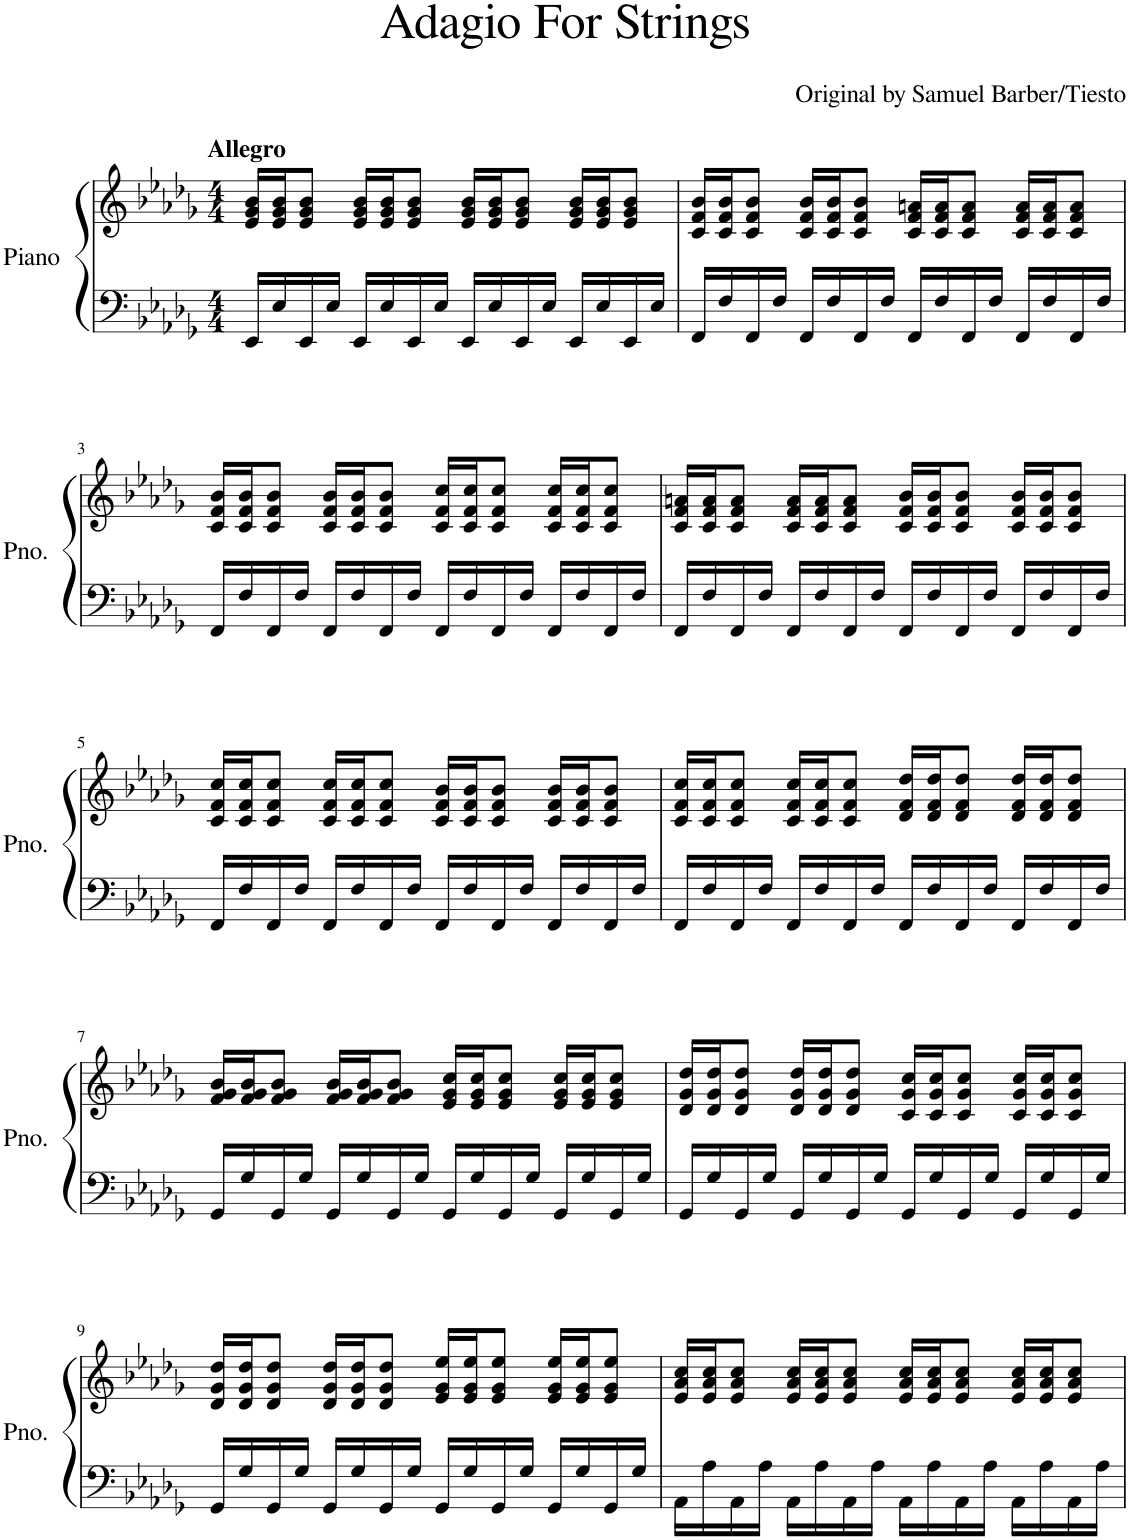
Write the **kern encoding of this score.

**kern	**kern
*part1	*part1
*staff2	*staff1
*I"Piano	*
*I'Pno.	*
*clefF4	*clefG2
*k[b-e-a-d-g-]	*k[b-e-a-d-g-]
*M4/4	*M4/4
=1	=1
!	!LO:TX:a:B:t=Allegro
16EE-/LL	16e-/ 16g-/ 16b-/LL
16E-/	16e-/ 16g-/ 16b-/J
16EE-/	8e-/ 8g-/ 8b-/J
16E-/JJ	.
16EE-/LL	16e-/ 16g-/ 16b-/LL
16E-/	16e-/ 16g-/ 16b-/J
16EE-/	8e-/ 8g-/ 8b-/J
16E-/JJ	.
16EE-/LL	16e-/ 16g-/ 16b-/LL
16E-/	16e-/ 16g-/ 16b-/J
16EE-/	8e-/ 8g-/ 8b-/J
16E-/JJ	.
16EE-/LL	16e-/ 16g-/ 16b-/LL
16E-/	16e-/ 16g-/ 16b-/J
16EE-/	8e-/ 8g-/ 8b-/J
16E-/JJ	.
=2	=2
16FF/LL	16c/ 16f/ 16b-/LL
16F/	16c/ 16f/ 16b-/J
16FF/	8c/ 8f/ 8b-/J
16F/JJ	.
16FF/LL	16c/ 16f/ 16b-/LL
16F/	16c/ 16f/ 16b-/J
16FF/	8c/ 8f/ 8b-/J
16F/JJ	.
16FF/LL	16c/ 16f/ 16an/LL
16F/	16c/ 16f/ 16a/J
16FF/	8c/ 8f/ 8a/J
16F/JJ	.
16FF/LL	16c/ 16f/ 16a/LL
16F/	16c/ 16f/ 16a/J
16FF/	8c/ 8f/ 8a/J
16F/JJ	.
!!LO:LB:g=z
=3	=3
16FF/LL	16c/ 16f/ 16b-/LL
16F/	16c/ 16f/ 16b-/J
16FF/	8c/ 8f/ 8b-/J
16F/JJ	.
16FF/LL	16c/ 16f/ 16b-/LL
16F/	16c/ 16f/ 16b-/J
16FF/	8c/ 8f/ 8b-/J
16F/JJ	.
16FF/LL	16c/ 16f/ 16cc/LL
16F/	16c/ 16f/ 16cc/J
16FF/	8c/ 8f/ 8cc/J
16F/JJ	.
16FF/LL	16c/ 16f/ 16cc/LL
16F/	16c/ 16f/ 16cc/J
16FF/	8c/ 8f/ 8cc/J
16F/JJ	.
=4	=4
16FF/LL	16c/ 16f/ 16an/LL
16F/	16c/ 16f/ 16a/J
16FF/	8c/ 8f/ 8a/J
16F/JJ	.
16FF/LL	16c/ 16f/ 16a/LL
16F/	16c/ 16f/ 16a/J
16FF/	8c/ 8f/ 8a/J
16F/JJ	.
16FF/LL	16c/ 16f/ 16b-/LL
16F/	16c/ 16f/ 16b-/J
16FF/	8c/ 8f/ 8b-/J
16F/JJ	.
16FF/LL	16c/ 16f/ 16b-/LL
16F/	16c/ 16f/ 16b-/J
16FF/	8c/ 8f/ 8b-/J
16F/JJ	.
!!LO:LB:g=z
=5	=5
16FF/LL	16c/ 16f/ 16cc/LL
16F/	16c/ 16f/ 16cc/J
16FF/	8c/ 8f/ 8cc/J
16F/JJ	.
16FF/LL	16c/ 16f/ 16cc/LL
16F/	16c/ 16f/ 16cc/J
16FF/	8c/ 8f/ 8cc/J
16F/JJ	.
16FF/LL	16c/ 16f/ 16b-/LL
16F/	16c/ 16f/ 16b-/J
16FF/	8c/ 8f/ 8b-/J
16F/JJ	.
16FF/LL	16c/ 16f/ 16b-/LL
16F/	16c/ 16f/ 16b-/J
16FF/	8c/ 8f/ 8b-/J
16F/JJ	.
=6	=6
16FF/LL	16c/ 16f/ 16cc/LL
16F/	16c/ 16f/ 16cc/J
16FF/	8c/ 8f/ 8cc/J
16F/JJ	.
16FF/LL	16c/ 16f/ 16cc/LL
16F/	16c/ 16f/ 16cc/J
16FF/	8c/ 8f/ 8cc/J
16F/JJ	.
16FF/LL	16d-/ 16f/ 16dd-/LL
16F/	16d-/ 16f/ 16dd-/J
16FF/	8d-/ 8f/ 8dd-/J
16F/JJ	.
16FF/LL	16d-/ 16f/ 16dd-/LL
16F/	16d-/ 16f/ 16dd-/J
16FF/	8d-/ 8f/ 8dd-/J
16F/JJ	.
!!LO:LB:g=z
=7	=7
16GG-/LL	16f/ 16g-/ 16b-/LL
16G-/	16f/ 16g-/ 16b-/J
16GG-/	8f/ 8g-/ 8b-/J
16G-/JJ	.
16GG-/LL	16f/ 16g-/ 16b-/LL
16G-/	16f/ 16g-/ 16b-/J
16GG-/	8f/ 8g-/ 8b-/J
16G-/JJ	.
16GG-/LL	16e-/ 16g-/ 16cc/LL
16G-/	16e-/ 16g-/ 16cc/J
16GG-/	8e-/ 8g-/ 8cc/J
16G-/JJ	.
16GG-/LL	16e-/ 16g-/ 16cc/LL
16G-/	16e-/ 16g-/ 16cc/J
16GG-/	8e-/ 8g-/ 8cc/J
16G-/JJ	.
=8	=8
16GG-/LL	16d-/ 16g-/ 16dd-/LL
16G-/	16d-/ 16g-/ 16dd-/J
16GG-/	8d-/ 8g-/ 8dd-/J
16G-/JJ	.
16GG-/LL	16d-/ 16g-/ 16dd-/LL
16G-/	16d-/ 16g-/ 16dd-/J
16GG-/	8d-/ 8g-/ 8dd-/J
16G-/JJ	.
16GG-/LL	16c/ 16g-/ 16cc/LL
16G-/	16c/ 16g-/ 16cc/J
16GG-/	8c/ 8g-/ 8cc/J
16G-/JJ	.
16GG-/LL	16c/ 16g-/ 16cc/LL
16G-/	16c/ 16g-/ 16cc/J
16GG-/	8c/ 8g-/ 8cc/J
16G-/JJ	.
!!LO:LB:g=z
=9	=9
16GG-/LL	16d-/ 16g-/ 16dd-/LL
16G-/	16d-/ 16g-/ 16dd-/J
16GG-/	8d-/ 8g-/ 8dd-/J
16G-/JJ	.
16GG-/LL	16d-/ 16g-/ 16dd-/LL
16G-/	16d-/ 16g-/ 16dd-/J
16GG-/	8d-/ 8g-/ 8dd-/J
16G-/JJ	.
16GG-/LL	16e-/ 16g-/ 16ee-/LL
16G-/	16e-/ 16g-/ 16ee-/J
16GG-/	8e-/ 8g-/ 8ee-/J
16G-/JJ	.
16GG-/LL	16e-/ 16g-/ 16ee-/LL
16G-/	16e-/ 16g-/ 16ee-/J
16GG-/	8e-/ 8g-/ 8ee-/J
16G-/JJ	.
=10	=10
16AA-\LL	16e-/ 16a-/ 16cc/LL
16A-\	16e-/ 16a-/ 16cc/J
16AA-\	8e-/ 8a-/ 8cc/J
16A-\JJ	.
16AA-\LL	16e-/ 16a-/ 16cc/LL
16A-\	16e-/ 16a-/ 16cc/J
16AA-\	8e-/ 8a-/ 8cc/J
16A-\JJ	.
16AA-\LL	16e-/ 16a-/ 16cc/LL
16A-\	16e-/ 16a-/ 16cc/J
16AA-\	8e-/ 8a-/ 8cc/J
16A-\JJ	.
16AA-\LL	16e-/ 16a-/ 16cc/LL
16A-\	16e-/ 16a-/ 16cc/J
16AA-\	8e-/ 8a-/ 8cc/J
16A-\JJ	.
=	=
*-	*-
